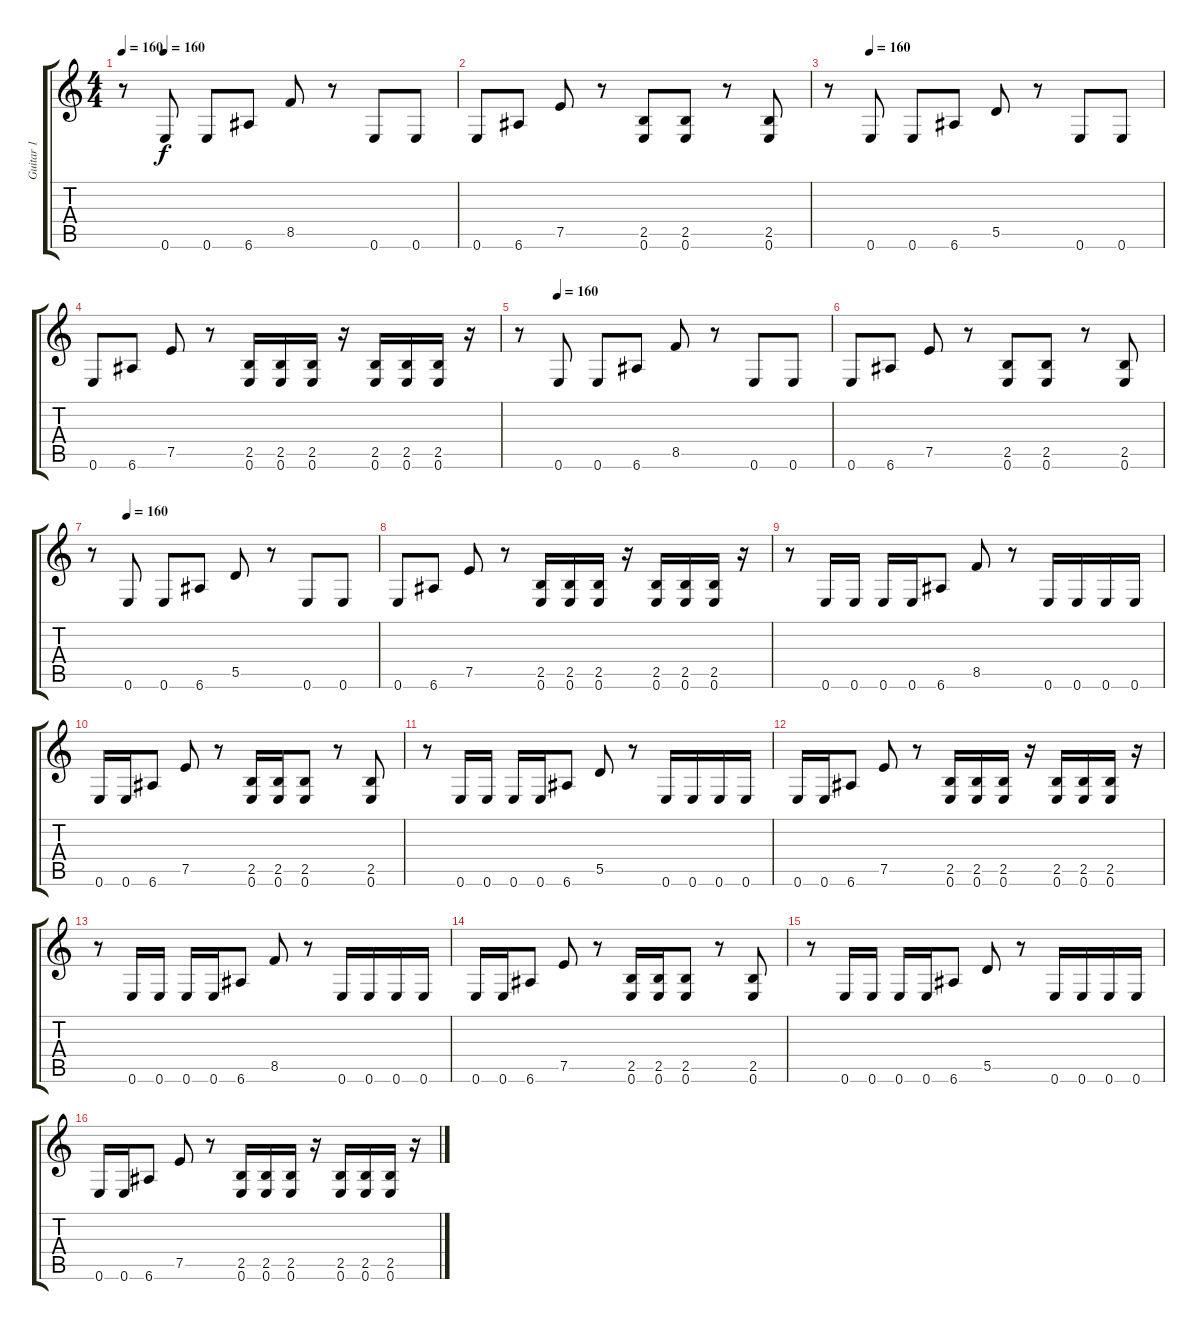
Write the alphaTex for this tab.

\track ("Guitar 1" "Guitar 1") {instrument overdrivenguitar}
\staff {score tabs}
\tuning (E4 B3 G3 D3 A2 E2) {hide}
\ts (4 4)
\tempo 160
\tempo (160 0.125)
\clef g2
\ks c
r.8{dy f} 0.6.8 0.6.8 6.6.8 8.5.8 r.8 0.6.8 0.6.8 |
0.6.8 6.6.8 7.5.8 r.8 (2.5 0.6).8 (2.5 0.6).8 r.8 (2.5 0.6).8 |
\tempo (160 0.125)
r.8 0.6.8 0.6.8 6.6.8 5.5.8 r.8 0.6.8 0.6.8 |
0.6.8 6.6.8 7.5.8 r.8 (2.5 0.6).16 (2.5 0.6).16 (2.5 0.6).16 r.16 (2.5 0.6).16 (2.5 0.6).16 (2.5 0.6).16 r.16 |
\tempo (160 0.125)
r.8 0.6.8 0.6.8 6.6.8 8.5.8 r.8 0.6.8 0.6.8 |
0.6.8 6.6.8 7.5.8 r.8 (2.5 0.6).8 (2.5 0.6).8 r.8 (2.5 0.6).8 |
\tempo (160 0.125)
r.8 0.6.8 0.6.8 6.6.8 5.5.8 r.8 0.6.8 0.6.8 |
0.6.8 6.6.8 7.5.8 r.8 (2.5 0.6).16 (2.5 0.6).16 (2.5 0.6).16 r.16 (2.5 0.6).16 (2.5 0.6).16 (2.5 0.6).16 r.16 |
r.8 0.6.16 0.6.16 0.6.16 0.6.16 6.6.8 8.5.8 r.8 0.6.16 0.6.16 0.6.16 0.6.16 |
0.6.16 0.6.16 6.6.8 7.5.8 r.8 (2.5 0.6).16 (2.5 0.6).16 (2.5 0.6).8 r.8 (2.5 0.6).8 |
r.8 0.6.16 0.6.16 0.6.16 0.6.16 6.6.8 5.5.8 r.8 0.6.16 0.6.16 0.6.16 0.6.16 |
0.6.16 0.6.16 6.6.8 7.5.8 r.8 (2.5 0.6).16 (2.5 0.6).16 (2.5 0.6).16 r.16 (2.5 0.6).16 (2.5 0.6).16 (2.5 0.6).16 r.16 |
r.8 0.6.16 0.6.16 0.6.16 0.6.16 6.6.8 8.5.8 r.8 0.6.16 0.6.16 0.6.16 0.6.16 |
0.6.16 0.6.16 6.6.8 7.5.8 r.8 (2.5 0.6).16 (2.5 0.6).16 (2.5 0.6).8 r.8 (2.5 0.6).8 |
r.8 0.6.16 0.6.16 0.6.16 0.6.16 6.6.8 5.5.8 r.8 0.6.16 0.6.16 0.6.16 0.6.16 |
0.6.16 0.6.16 6.6.8 7.5.8 r.8 (2.5 0.6).16 (2.5 0.6).16 (2.5 0.6).16 r.16 (2.5 0.6).16 (2.5 0.6).16 (2.5 0.6).16 r.16
